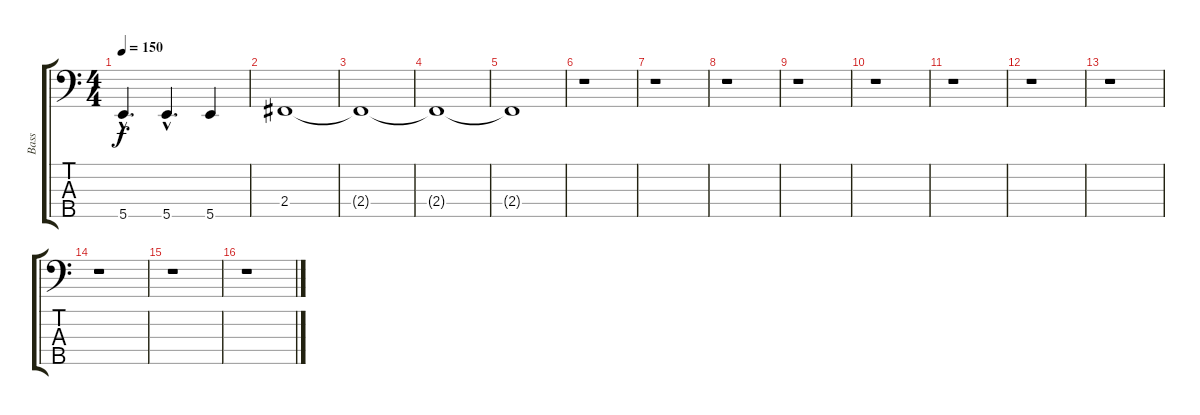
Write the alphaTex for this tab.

\track ("Bass" "Bass") {instrument electricbasspick}
\staff {score tabs}
\tuning (G2 D2 A1 E1 B0) {hide}
\ts (4 4)
\tempo 150
\clef f4
\ks c
5.5{hac}.4{d dy f} 5.5{hac}.4{d} 5.5.4 |
2.4.1 |
2.4{t}.1 |
2.4{t}.1 |
2.4{t}.1 |
r.1 |
r.1 |
r.1 |
r.1 |
r.1 |
r.1 |
r.1 |
r.1 |
r.1 |
r.1 |
r.1
